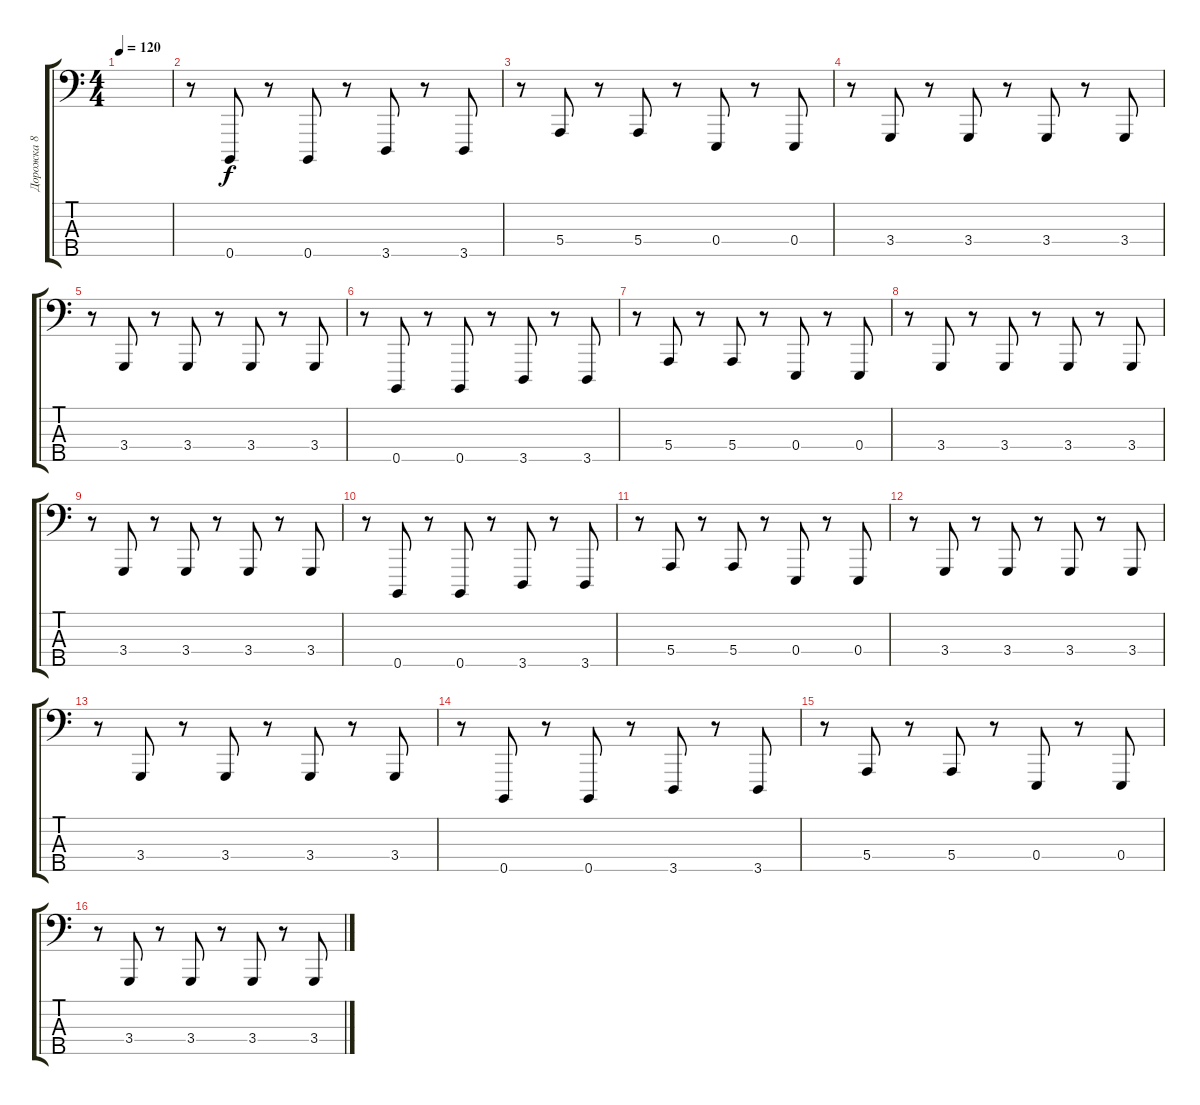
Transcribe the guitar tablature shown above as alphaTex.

\track ("Дорожка 8" "Дорожка 8") {instrument lead8bassandlead}
\staff {score tabs}
\tuning (G2 D2 A1 E1 B0) {hide}
\ts (4 4)
\tempo 120
\clef f4
\ks c
|
r.8 0.5.8 r.8 0.5.8 r.8 3.5.8 r.8 3.5.8 |
r.8 5.4.8 r.8 5.4.8 r.8 0.4.8 r.8 0.4.8 |
r.8 3.4.8 r.8 3.4.8 r.8 3.4.8 r.8 3.4.8 |
r.8 3.4.8 r.8 3.4.8 r.8 3.4.8 r.8 3.4.8 |
r.8 0.5.8 r.8 0.5.8 r.8 3.5.8 r.8 3.5.8 |
r.8 5.4.8 r.8 5.4.8 r.8 0.4.8 r.8 0.4.8 |
r.8 3.4.8 r.8 3.4.8 r.8 3.4.8 r.8 3.4.8 |
r.8 3.4.8 r.8 3.4.8 r.8 3.4.8 r.8 3.4.8 |
r.8 0.5.8 r.8 0.5.8 r.8 3.5.8 r.8 3.5.8 |
r.8 5.4.8 r.8 5.4.8 r.8 0.4.8 r.8 0.4.8 |
r.8 3.4.8 r.8 3.4.8 r.8 3.4.8 r.8 3.4.8 |
r.8 3.4.8 r.8 3.4.8 r.8 3.4.8 r.8 3.4.8 |
r.8 0.5.8 r.8 0.5.8 r.8 3.5.8 r.8 3.5.8 |
r.8 5.4.8 r.8 5.4.8 r.8 0.4.8 r.8 0.4.8 |
r.8 3.4.8 r.8 3.4.8 r.8 3.4.8 r.8 3.4.8
